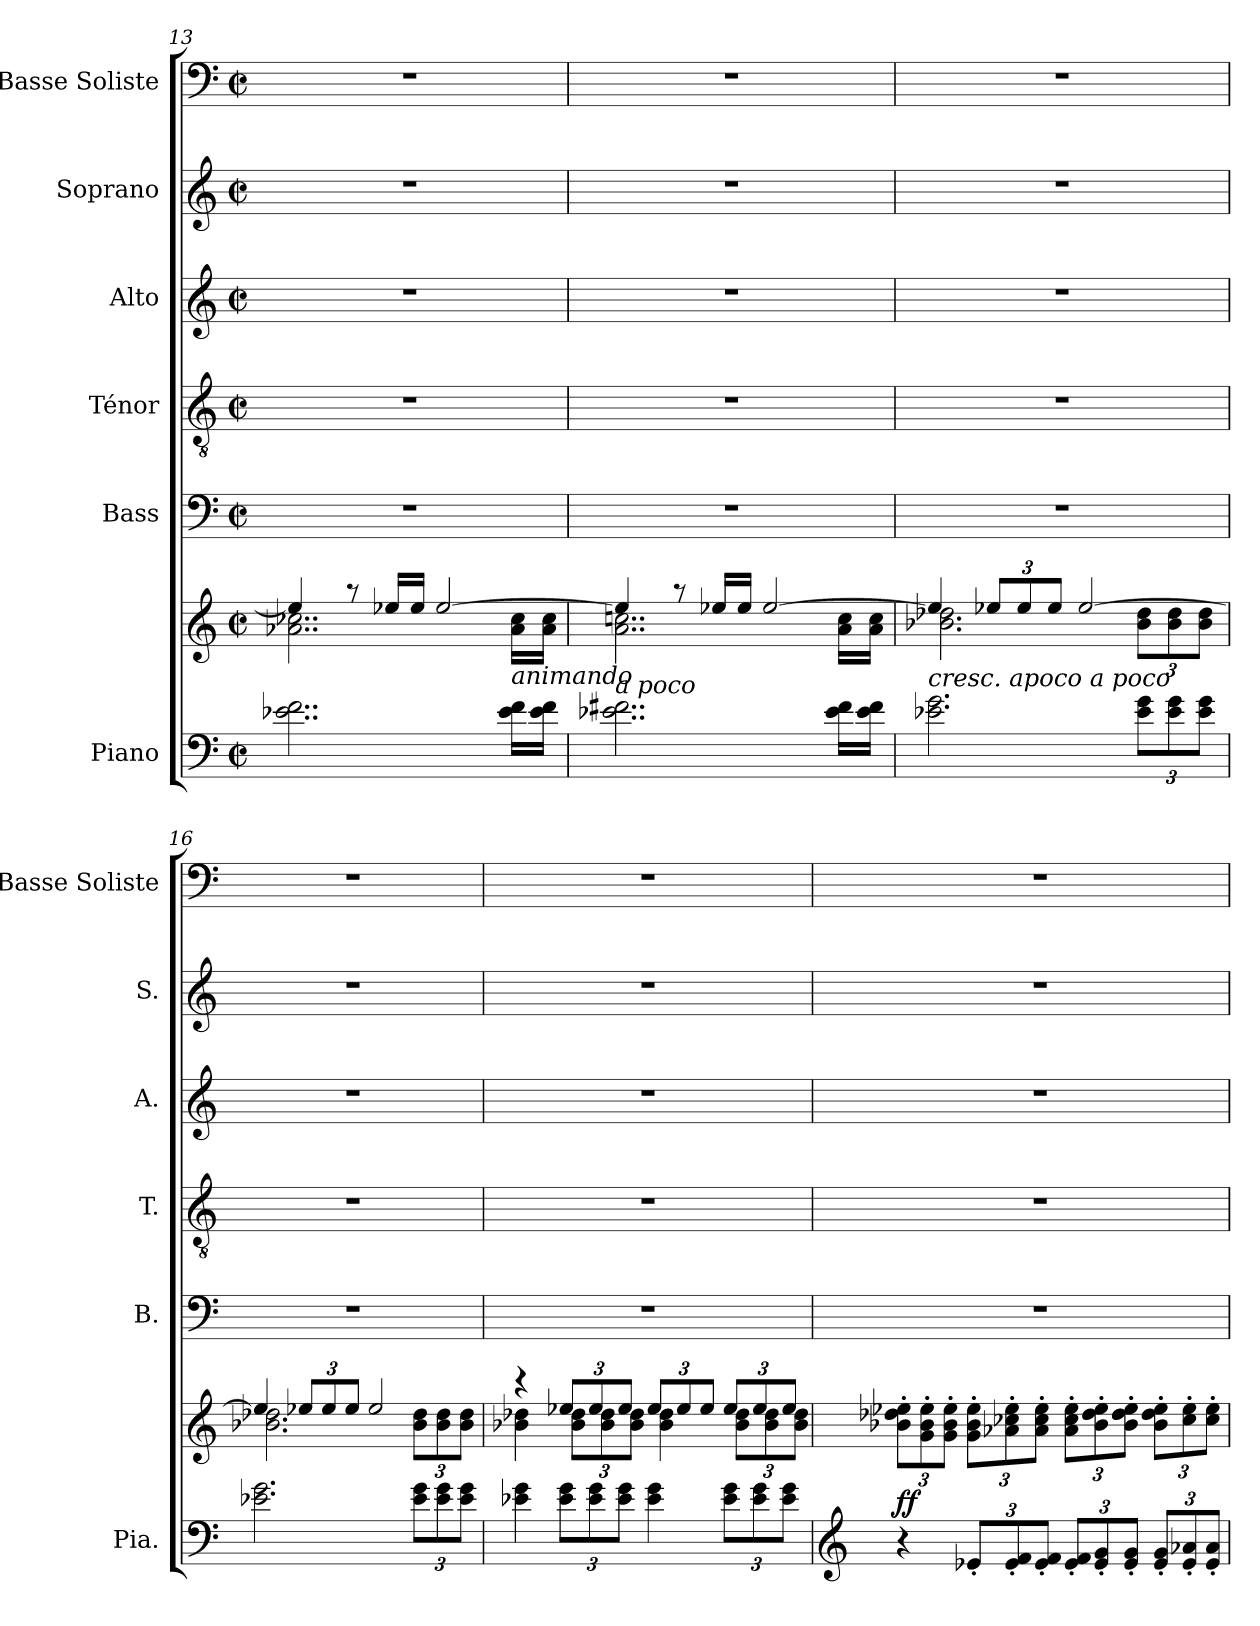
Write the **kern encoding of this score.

**kern	**kern	**dynam	**kern	**kern	**kern	**kern	**kern
*part6	*part6	*part6	*part5	*part4	*part3	*part2	*part1
*staff7	*staff6	*staff6/7	*staff5	*staff4	*staff3	*staff2	*staff1
*I"Piano	*	*	*I"Bass	*I"Ténor	*I"Alto	*I"Soprano	*I"Basse Soliste
*I'Pia.	*	*	*I'B.	*I'T.	*I'A.	*I'S.	*I'Basse Soliste
*clefF4	*clefG2	*	*clefF4	*clefGv2	*clefG2	*clefG2	*clefF4
*k[]	*k[]	*	*k[]	*k[]	*k[]	*k[]	*k[]
*M2/2	*M2/2	*	*M2/2	*M2/2	*M2/2	*M2/2	*M2/2
*met(c|)	*met(c|)	*	*met(c|)	*met(c|)	*met(c|)	*met(c|)	*met(c|)
=13	=13	=13	=13	=13	=13	=13	=13
*	*^	*	*	*	*	*	*
2..e-X\ 2..f\	4ee-/]	2..a-X\ 2..cc-X\	.	1r	1r	1r	1r	1r
.	8r	.	.	.	.	.	.	.
.	16ee-X/LL	.	.	.	.	.	.	.
.	16ee-/JJ	.	.	.	.	.	.	.
.	[2ee-/	.	.	.	.	.	.	.
!LO:TX:a:i:t=animando	!	!	!	!	!	!	!	!
16e-\ 16f\LL	.	16a-\ 16cc-\LL	.	.	.	.	.	.
16e-\ 16f\JJ	.	16a-\ 16cc-\JJ	.	.	.	.	.	.
=14	=14	=14	=14	=14	=14	=14	=14	=14
!LO:TX:a:i:t=a poco	!	!	!	!	!	!	!	!
2..e-X\ 2..f#X\	4ee-/]	2..a\ 2..ccn\	.	1r	1r	1r	1r	1r
.	8r	.	.	.	.	.	.	.
.	16ee-X/LL	.	.	.	.	.	.	.
.	16ee-/JJ	.	.	.	.	.	.	.
.	[2ee-/	.	.	.	.	.	.	.
16e-\ 16f#\LL	.	16a\ 16cc\LL	.	.	.	.	.	.
16e-\ 16f#\JJ	.	16a\ 16cc\JJ	.	.	.	.	.	.
!!LO:LB:g=z
=15	=15	=15	=15	=15	=15	=15	=15	=15
!LO:TX:a:i:t=cresc. apoco a poco	!	!	!	!	!	!	!	!
2.e-X\ 2.g\	4ee-/]	2.b-X\ 2.dd-X\	.	1r	1r	1r	1r	1r
*	*Xbrackettup	*	*	*	*	*	*	*
.	12ee-X/L	.	.	.	.	.	.	.
.	12ee-/	.	.	.	.	.	.	.
.	12ee-/J	.	.	.	.	.	.	.
.	[2ee-/	.	.	.	.	.	.	.
*Xbrackettup	*	*	*	*	*	*	*	*
12e-\ 12g\L	.	12b-\ 12dd-\L	.	.	.	.	.	.
12e-\ 12g\	.	12b-\ 12dd-\	.	.	.	.	.	.
12e-\ 12g\J	.	12b-\ 12dd-\J	.	.	.	.	.	.
=16	=16	=16	=16	=16	=16	=16	=16	=16
2.e-X\ 2.g\	4ee-/]	2.b-X\ 2.dd-X\	.	1r	1r	1r	1r	1r
.	12ee-X/L	.	.	.	.	.	.	.
.	12ee-/	.	.	.	.	.	.	.
.	12ee-/J	.	.	.	.	.	.	.
.	2ee-/	.	.	.	.	.	.	.
12e-\ 12g\L	.	12b-\ 12dd-\L	.	.	.	.	.	.
12e-\ 12g\	.	12b-\ 12dd-\	.	.	.	.	.	.
12e-\ 12g\J	.	12b-\ 12dd-\J	.	.	.	.	.	.
=17	=17	=17	=17	=17	=17	=17	=17	=17
4e-X\ 4g\	4r	4b-X\ 4dd-X\	.	1r	1r	1r	1r	1r
12e-\ 12g\L	12ee-X/L	12b-\ 12dd-\L	.	.	.	.	.	.
12e-\ 12g\	12ee-/	12b-\ 12dd-\	.	.	.	.	.	.
12e-\ 12g\J	12ee-/J	12b-\ 12dd-\J	.	.	.	.	.	.
4e-\ 4g\	12ee-/L	4b-\ 4dd-\	.	.	.	.	.	.
.	12ee-/	.	.	.	.	.	.	.
.	12ee-/J	.	.	.	.	.	.	.
12e-\ 12g\L	12ee-/L	12b-\ 12dd-\L	.	.	.	.	.	.
12e-\ 12g\	12ee-/	12b-\ 12dd-\	.	.	.	.	.	.
12e-\ 12g\J	12ee-/J	12b-\ 12dd-\J	.	.	.	.	.	.
*	*v	*v	*	*	*	*	*	*
=18	=18	=18	=18	=18	=18	=18	=18
*clefG2	*	*	*	*	*	*	*
*	*^	*	*	*	*	*	*
!	!	!	!LO:DY:a=2	!	!	!	!	!
*	*v	*v	*	*	*	*	*	*
4r	12b-X\' 12dd-X\' 12ee-X\'L	ff	1r	1r	1r	1r	1r
.	12g\' 12b-\' 12ee-\'	.	.	.	.	.	.
.	12g\' 12b-\' 12ee-\'J	.	.	.	.	.	.
12e-X'/L	12g\' 12b-\' 12ee-\'L	.	.	.	.	.	.
12e-/' 12f/'	12a-X\' 12cc-X\' 12ee-\'	.	.	.	.	.	.
12e-/' 12f/'J	12a-\' 12cc-\' 12ee-\'J	.	.	.	.	.	.
12e-/' 12f/'L	12a-\' 12cc-\' 12ee-\'L	.	.	.	.	.	.
12e-/' 12g/'	12b-\' 12dd-\' 12ee-\'	.	.	.	.	.	.
12e-/' 12g/'J	12b-\' 12dd-\' 12ee-\'J	.	.	.	.	.	.
12e-/' 12g/'L	12b-\' 12dd-\' 12ee-\'L	.	.	.	.	.	.
12e-/' 12a-X/'	12cc-\' 12ee-\'	.	.	.	.	.	.
12e-/' 12a-/'J	12cc-\' 12ee-\'J	.	.	.	.	.	.
=	=	=	=	=	=	=	=
*-	*-	*-	*-	*-	*-	*-	*-
